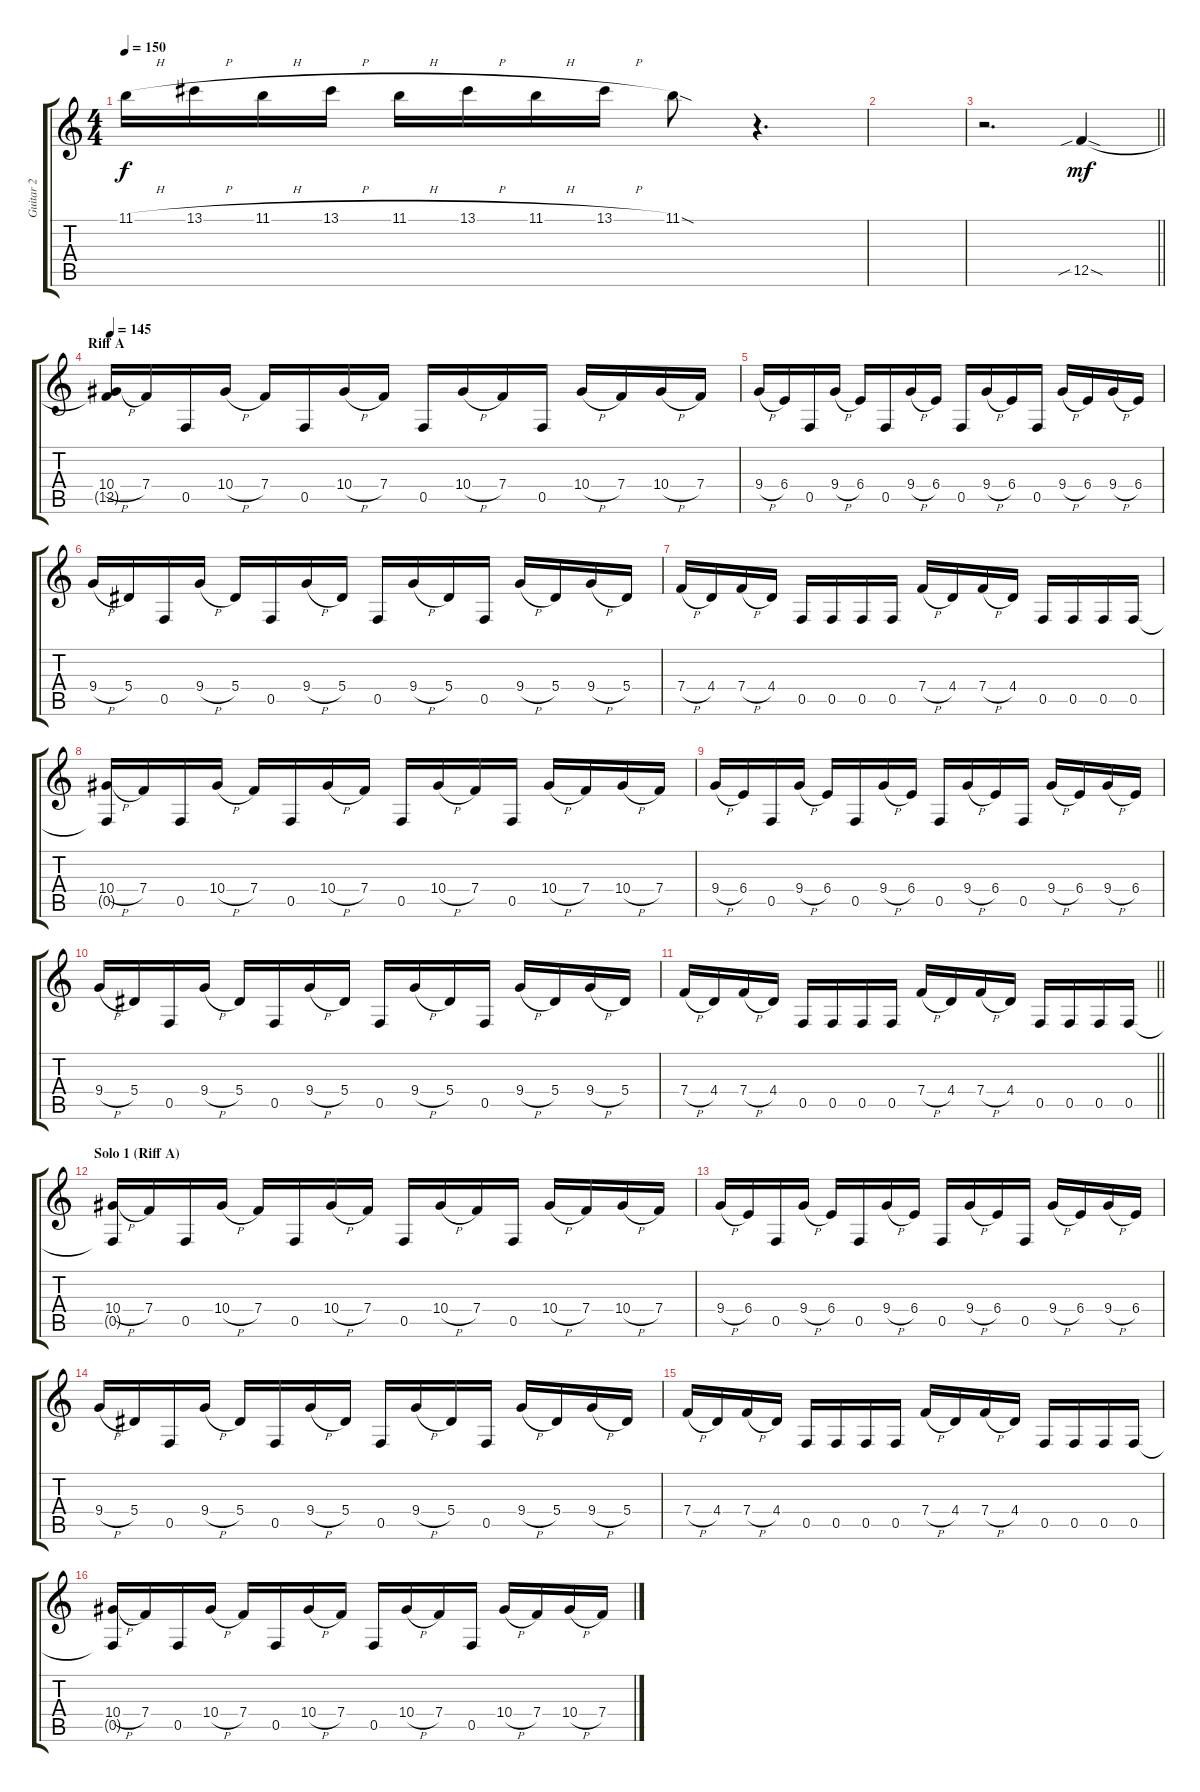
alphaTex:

\track ("Guitar 2" "Guitar 2") {instrument distortionguitar}
\staff {score tabs}
\tuning (C4 G3 Eb3 Bb2 F2 C2) {hide}
\ts (4 4)
\tempo 150
\clef g2
\ks c
11.1{h}.16{dy f} 13.1{h}.16 11.1{h}.16 13.1{h}.16 11.1{h}.16 13.1{h}.16 11.1{h}.16 13.1{h}.16 11.1{sod}.8 r.4{d} |
|
\barLineRight lightlight
r.2{d} 12.5{sib sod}.4{dy mf} |
\section ("" "Riff A")
\tempo 145
(10.4{h} 12.5{t}).16 7.4.16 0.5.16 10.4{h}.16 7.4.16 0.5.16 10.4{h}.16 7.4.16 0.5.16 10.4{h}.16 7.4.16 0.5.16 10.4{h}.16 7.4.16 10.4{h}.16 7.4.16 |
9.4{h}.16 6.4.16 0.5.16 9.4{h}.16 6.4.16 0.5.16 9.4{h}.16 6.4.16 0.5.16 9.4{h}.16 6.4.16 0.5.16 9.4{h}.16 6.4.16 9.4{h}.16 6.4.16 |
9.4{h}.16 5.4.16 0.5.16 9.4{h}.16 5.4.16 0.5.16 9.4{h}.16 5.4.16 0.5.16 9.4{h}.16 5.4.16 0.5.16 9.4{h}.16 5.4.16 9.4{h}.16 5.4.16 |
7.4{h}.16 4.4.16 7.4{h}.16 4.4.16 0.5.16 0.5.16 0.5.16 0.5.16 7.4{h}.16 4.4.16 7.4{h}.16 4.4.16 0.5.16 0.5.16 0.5.16 0.5.16 |
(10.4{h} 0.5{t}).16 7.4.16 0.5.16 10.4{h}.16 7.4.16 0.5.16 10.4{h}.16 7.4.16 0.5.16 10.4{h}.16 7.4.16 0.5.16 10.4{h}.16 7.4.16 10.4{h}.16 7.4.16 |
9.4{h}.16 6.4.16 0.5.16 9.4{h}.16 6.4.16 0.5.16 9.4{h}.16 6.4.16 0.5.16 9.4{h}.16 6.4.16 0.5.16 9.4{h}.16 6.4.16 9.4{h}.16 6.4.16 |
9.4{h}.16 5.4.16 0.5.16 9.4{h}.16 5.4.16 0.5.16 9.4{h}.16 5.4.16 0.5.16 9.4{h}.16 5.4.16 0.5.16 9.4{h}.16 5.4.16 9.4{h}.16 5.4.16 |
\barLineRight lightlight
7.4{h}.16 4.4.16 7.4{h}.16 4.4.16 0.5.16 0.5.16 0.5.16 0.5.16 7.4{h}.16 4.4.16 7.4{h}.16 4.4.16 0.5.16 0.5.16 0.5.16 0.5.16 |
\section ("" "Solo 1 (Riff A)")
(10.4{h} 0.5{t}).16 7.4.16 0.5.16 10.4{h}.16 7.4.16 0.5.16 10.4{h}.16 7.4.16 0.5.16 10.4{h}.16 7.4.16 0.5.16 10.4{h}.16 7.4.16 10.4{h}.16 7.4.16 |
9.4{h}.16 6.4.16 0.5.16 9.4{h}.16 6.4.16 0.5.16 9.4{h}.16 6.4.16 0.5.16 9.4{h}.16 6.4.16 0.5.16 9.4{h}.16 6.4.16 9.4{h}.16 6.4.16 |
9.4{h}.16 5.4.16 0.5.16 9.4{h}.16 5.4.16 0.5.16 9.4{h}.16 5.4.16 0.5.16 9.4{h}.16 5.4.16 0.5.16 9.4{h}.16 5.4.16 9.4{h}.16 5.4.16 |
7.4{h}.16 4.4.16 7.4{h}.16 4.4.16 0.5.16 0.5.16 0.5.16 0.5.16 7.4{h}.16 4.4.16 7.4{h}.16 4.4.16 0.5.16 0.5.16 0.5.16 0.5.16 |
(10.4{h} 0.5{t}).16 7.4.16 0.5.16 10.4{h}.16 7.4.16 0.5.16 10.4{h}.16 7.4.16 0.5.16 10.4{h}.16 7.4.16 0.5.16 10.4{h}.16 7.4.16 10.4{h}.16 7.4.16
